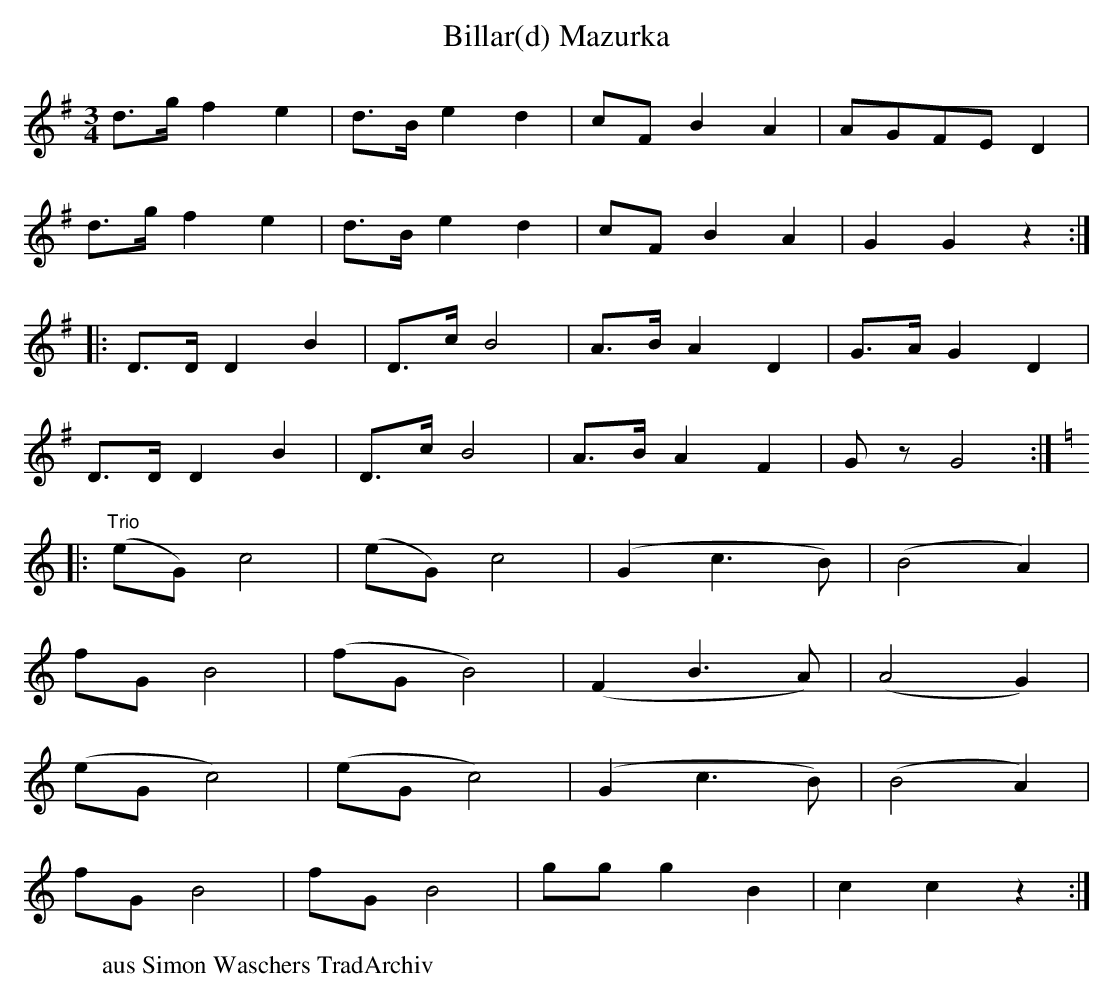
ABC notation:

X:1
T:Billar(d) Mazurka
M:3/4
L:1/8
K:G
d>gf2e2 | d>Be2d2 | cFB2A2 | AGFED2 |
d>gf2e2 | d>Be2d2 | cFB2A2 | G2G2z2 :|
|:\
D>DD2B2 | D>cB4 | A>BA2D2 | G>AG2D2 |
D>DD2B2 | D>cB4 | A>BA2F2 | GzG4 :|
K:C
|:\
"Trio"(eG)c4 | (eG)c4 | (G2c3B) | (B4A2) |
fGB4 | (fGB4) | (F2B3A) | (A4G2) |
(eGc4) | (eGc4) | (G2c3B) | (B4A2) |
fGB4 | fGB4 | ggg2B2 | c2c2z2 :|
W:aus Simon Waschers TradArchiv
